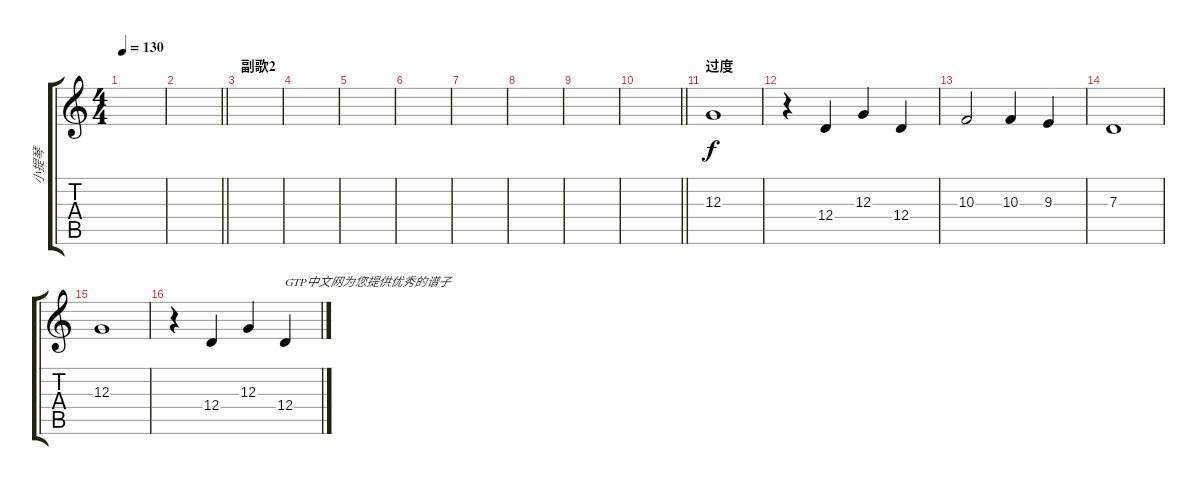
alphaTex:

\track ("小提琴" "小提琴") {instrument violin}
\staff {score tabs}
\tuning (E4 B3 G3 D3 A2 E2) {hide}
\ts (4 4)
\tempo 130
\clef g2
\ks c
|
\barLineRight lightlight
|
\section ("" "副歌2")
|
|
|
|
|
|
|
\barLineRight lightlight
|
\section ("" "过度")
12.3.1 |
r.4 12.4.4 12.3.4 12.4.4 |
10.3.2 10.3.4 9.3.4 |
7.3.1 |
12.3.1 |
r.4 12.4.4 12.3.4 12.4.4{txt "GTP中文网为您提供优秀的谱子"}
